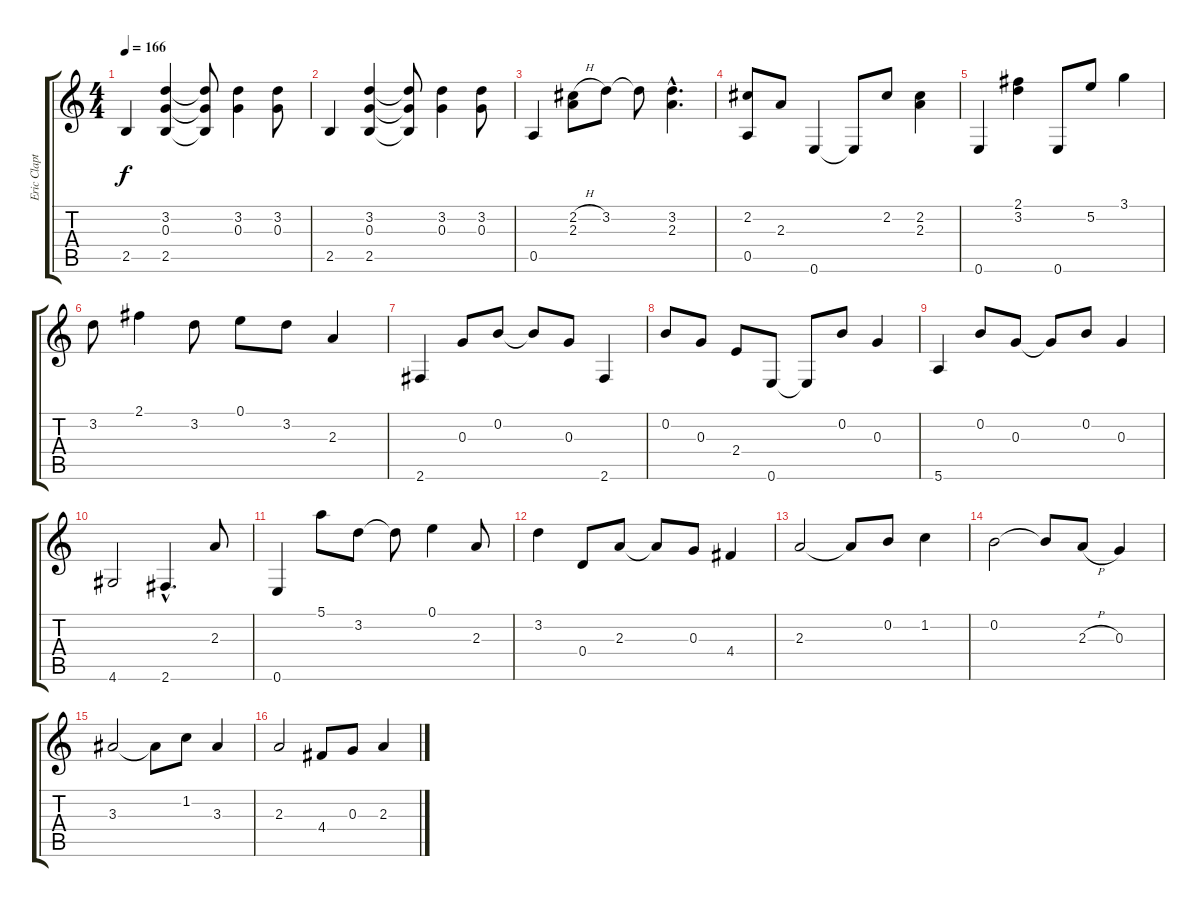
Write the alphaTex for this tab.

\track ("Eric Clapton Fingerpicking" "Eric Clapt") {instrument acousticguitarnylon}
\staff {score tabs}
\tuning (E4 B3 G3 D3 A2 E2) {hide}
\ts (4 4)
\tempo 166
\clef g2
\ks c
2.5.4{dy f} (3.2 0.3 2.5).4 (3.2{t} 0.3{t} 2.5{t}).8 (3.2 0.3).4 (3.2 0.3).8 |
2.5.4 (3.2 0.3 2.5).4 (3.2{t} 0.3{t} 2.5{t}).8 (3.2 0.3).4 (3.2 0.3).8 |
0.5.4 (2.2{h} 2.3).8 3.2.8 3.2{t}.8 (3.2{hac} 2.3{hac}).4{d} |
(2.2 0.5).8 2.3.8 0.6.4 0.6{t}.8 2.2.8 (2.2 2.3).4 |
0.6.4 (2.1 3.2).4 0.6.8 5.2.8 3.1.4 |
3.2.8 2.1.4 3.2.8 0.1.8 3.2.8 2.3.4 |
2.6.4 0.3.8 0.2.8 0.2{t}.8 0.3.8 2.6.4 |
0.2.8 0.3.8 2.4.8 0.6.8 0.6{t}.8 0.2.8 0.3.4 |
5.6.4 0.2.8 0.3.8 0.3{t}.8 0.2.8 0.3.4 |
4.6.2 2.6{hac}.4{d} 2.3.8 |
0.6.4 5.1.8 3.2.8 3.2{t}.8 0.1.4 2.3.8 |
3.2.4 0.4.8 2.3.8 2.3{t}.8 0.3.8 4.4.4 |
2.3.2 2.3{t}.8 0.2.8 1.2.4 |
0.2.2 0.2{t}.8 2.3{h}.8 0.3.4 |
3.3.2 3.3{t}.8 1.2.8 3.3.4 |
2.3.2 4.4.8 0.3.8 2.3.4
